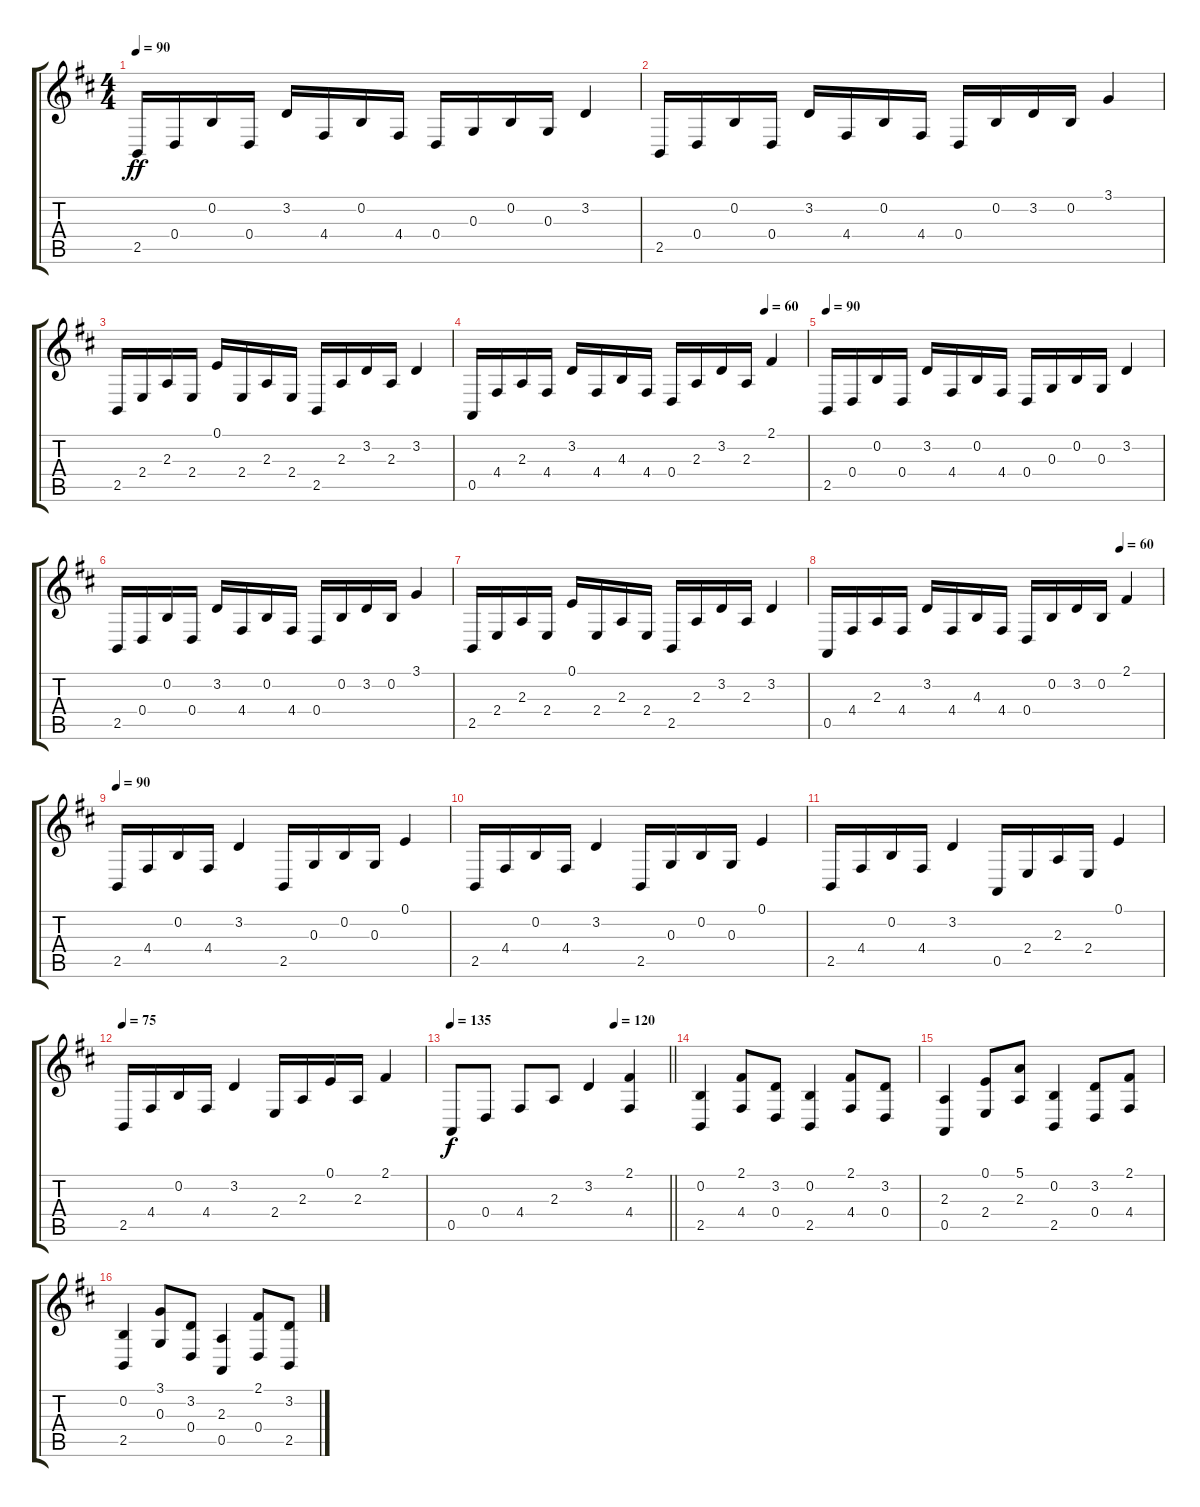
\track "" {instrument brightacousticpiano}
\staff {score tabs}
\tuning (E4 B3 G3 D3 A2 E2) {hide}
\ts (4 4)
\section ("" "")
\tempo 90
\clef g2
\ks d
2.5.16{dy ff} 0.4.16 0.2.16 0.4.16 3.2.16 4.4.16 0.2.16 4.4.16 0.4.16 0.3.16 0.2.16 0.3.16 3.2.4 |
2.5.16 0.4.16 0.2.16 0.4.16 3.2.16 4.4.16 0.2.16 4.4.16 0.4.16 0.2.16 3.2.16 0.2.16 3.1.4 |
2.5.16 2.4.16 2.3.16 2.4.16 0.1.16 2.4.16 2.3.16 2.4.16 2.5.16 2.3.16 3.2.16 2.3.16 3.2.4 |
\tempo (60 0.875)
0.5.16 4.4.16 2.3.16 4.4.16 3.2.16 4.4.16 4.3.16 4.4.16 0.4.16 2.3.16 3.2.16 2.3.16 2.1.4 |
\tempo 90
2.5.16 0.4.16 0.2.16 0.4.16 3.2.16 4.4.16 0.2.16 4.4.16 0.4.16 0.3.16 0.2.16 0.3.16 3.2.4 |
2.5.16 0.4.16 0.2.16 0.4.16 3.2.16 4.4.16 0.2.16 4.4.16 0.4.16 0.2.16 3.2.16 0.2.16 3.1.4 |
2.5.16 2.4.16 2.3.16 2.4.16 0.1.16 2.4.16 2.3.16 2.4.16 2.5.16 2.3.16 3.2.16 2.3.16 3.2.4 |
\tempo (60 0.875)
0.5.16 4.4.16 2.3.16 4.4.16 3.2.16 4.4.16 4.3.16 4.4.16 0.4.16 0.2.16 3.2.16 0.2.16 2.1.4 |
\tempo 90
2.5.16 4.4.16 0.2.16 4.4.16 3.2.4 2.5.16 0.3.16 0.2.16 0.3.16 0.1.4 |
2.5.16 4.4.16 0.2.16 4.4.16 3.2.4 2.5.16 0.3.16 0.2.16 0.3.16 0.1.4 |
2.5.16 4.4.16 0.2.16 4.4.16 3.2.4 0.5.16 2.4.16 2.3.16 2.4.16 0.1.4 |
\tempo 75
2.5.16 4.4.16 0.2.16 4.4.16 3.2.4 2.4.16 2.3.16 0.1.16 2.3.16 2.1.4 |
\tempo (120 0.75)
\tempo 135
\barLineRight lightlight
0.5.8{dy f} 0.4.8 4.4.8 2.3.8 3.2.4 (2.1 4.4).4 |
\section ("" "")
(0.2 2.5).4 (2.1 4.4).8 (3.2 0.4).8 (0.2 2.5).4 (2.1 4.4).8 (3.2 0.4).8 |
(2.3 0.5).4 (0.1 2.4).8 (5.1 2.3).8 (0.2 2.5).4 (3.2 0.4).8 (2.1 4.4).8 |
(0.2 2.5).4 (3.1 0.3).8 (3.2 0.4).8 (2.3 0.5).4 (2.1 0.4).8 (3.2 2.5).8
